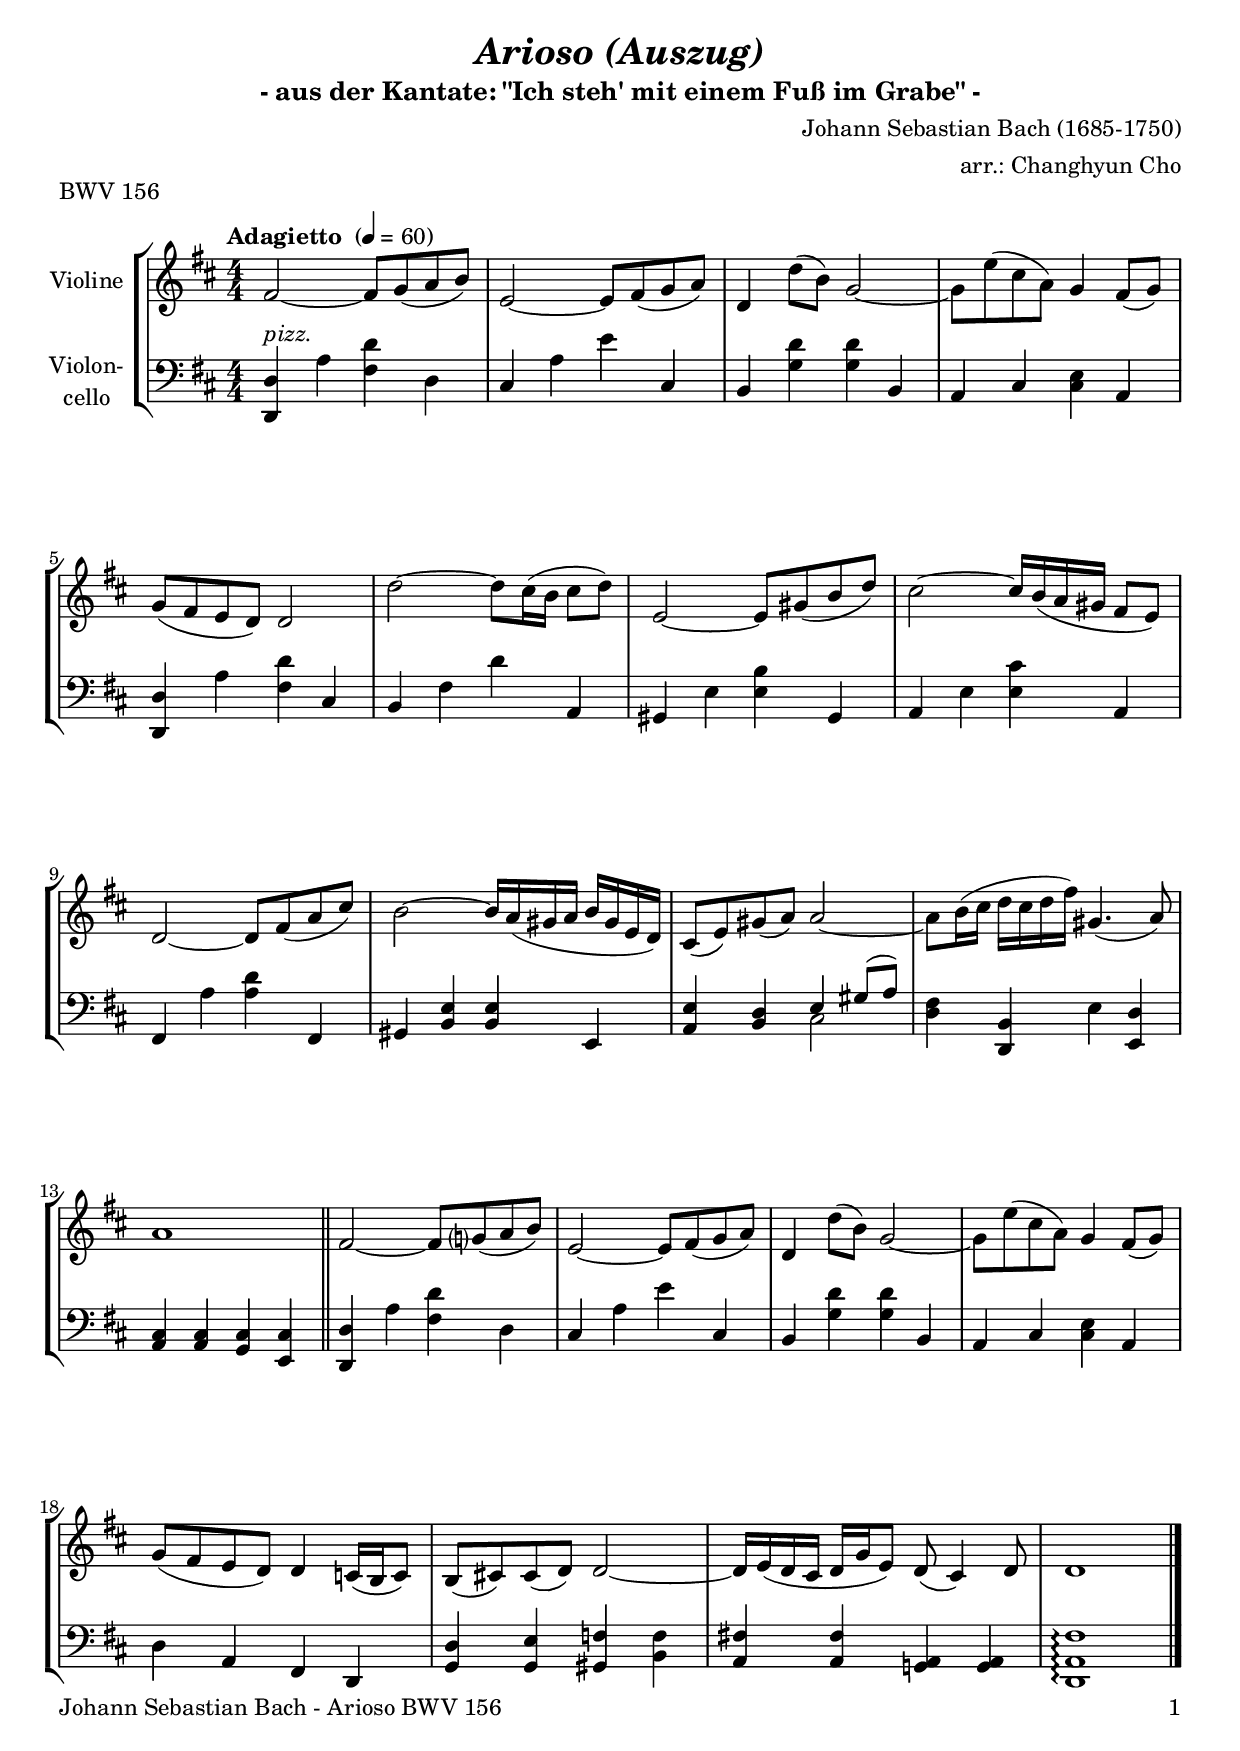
\version "2.18.2"
\include "deutsch.ly"
  
#(set-global-staff-size 20)

\header {
  title     = \markup \bold \italic "Arioso (Auszug)"
  subtitle  = "- aus der Kantate: \"Ich steh' mit einem Fuß im Grabe\" -"
  composer  = "Johann Sebastian Bach (1685-1750)"
  arranger  = "arr.: Changhyun Cho"
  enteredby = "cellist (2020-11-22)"
  piece     = "BWV 156"
}

voiceconsts = {
  \key g \major
  \time 4/4
  \clef "treble"
  \numericTimeSignature
  % Set default beaming for all staves
%  \set Timing.beamExceptions = #'()
%  \set Timing.baseMoment     = #(ly:make-moment 1 4)
%  \set Timing.beatStructure  = #'(1 1 1)
  \tempo "Adagietto " 4=60
}

micl = "clarinet"
mifl = "flute"
miob = "oboe"
mifh = "french horn"
misx = "tenor sax"
mist = "string ensemble 1"
mivl = "violin"
%miba = "cello"
miba = "pizzicato strings"

pizz = \markup \italic "pizz."

va = \relative c'' {
  \voiceconsts

  h2~ h8 c( d e)
  a,2~ a8 h( c d)
  g,4 g'8( e) c2~
  c8 a'( fis d) c4 h8( c)
  c( h a g) g2

  g'~ g8 fis16( e fis8 g)
  a,2~ a8 cis( e g)
  fis2~ fis16 e( d cis h8 a)
  g2~ g8 h( d fis)

  e2~ e16 d( cis d e cis a g)
  fis8( a) cis( d) d2~
  d8 e16( fis g fis g h) cis,4.( d8)
  d1 \bar "||"

  h2~ h8 c?( d e)
  a,2~ a8 h( c d)
  g,4 g'8( e) c2~
  c8 a'( fis d) c4 h8( c)

  c( h a g) g4 f16( e f8)
  e( fis!) fis( g) g2~
  g16 a( g fis g c a8) g( fis4) g8
  g1 \bar "|."
}

vb = \relative c {
  \voiceconsts
  \clef "bass"

  <g g'>4^\pizz d'' <h g'> g
  fis d' a' fis,
  e <c' g'> <c g'> e,
  d fis <fis a> d
  <g, g'> d'' <h g'> fis

  e h' g' d,
  cis a' <a e'> cis,
  d a' <a fis'> d,
  h d' <d g> h,

  cis <e a> <e a> a,
  <d a'> <e g> << { a cis8( d) } \\ fis,2 >>
  <g h>4 <g, e'> a' <a, g'>
  <d fis> <d fis> <c fis> <a fis'> \bar "||"
  
  <g g'> d'' <h g'> g
  fis d' a' fis,
  e <c' g'> <c g'> e,
  d fis <fis a> d

  g d h g
  <c g'> <c a'> <cis b'> <e b'>
  <d h'!> <d h'> <c! d> <c d>
  <g d' h'>1\arpeggio \bar "|."
}


music = \new StaffGroup <<
      \new Staff {
	\set Staff.midiInstrument = \mivl
	\set Staff.instrumentName = \markup \center-column { "Violine" }
	\transpose g d { \va }
      }

      \new Staff {
	\set Staff.midiInstrument = \miba
	\set Staff.instrumentName = \markup \center-column { "Violon-" "cello" }
	\transpose g d { \vb }
      }
>>

\book {
   \paper {
    print-page-number = ##t
    print-first-page-number = ##t
    ragged-last-bottom = ##f
    oddHeaderMarkup = \markup \null
    evenHeaderMarkup = \markup \null
    oddFooterMarkup = \markup {
      \fill-line {
        \on-the-fly #print-page-number-check-first
        "Johann Sebastian Bach - Arioso BWV 156" \fromproperty #'page:page-number-string
      }
    }
    evenFooterMarkup = \oddFooterMarkup
  } \score {
    \music
    \layout {}
  }

  \score {
    \unfoldRepeats \music

    \midi {
      \context {
        \Score
      }
    }
  }
}